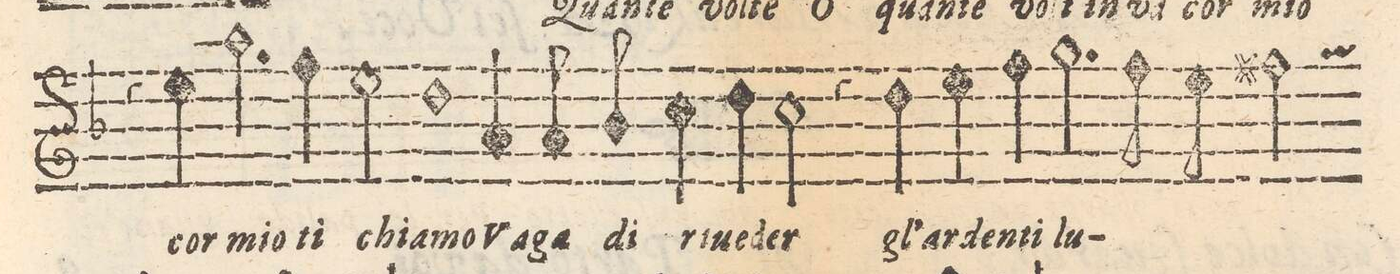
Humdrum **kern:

**kern	**text
*I"CANTO	*
*clefG2	*
*k[b-]	*
*M2/1	*
4r	.
4ee\	cor
2.aa\	mio
4ff\	ti
2ee\	chia-
=5-	=5-
1dd	-mo
4a/	Va-
8a/	-ga
8b-/	di
4cc\	ri-
4dd\	-ue-
=6-	=6-
2cc\	-der
4r	.
4dd\	gl'ar-
4ee\	-den-
4ff\	-ti
2.gg\	lu-
=7-	=7-
8ff\	.
8ee\	.
2ff#X\	.
1gg	-mi
=8-	=8-
*-	*-
